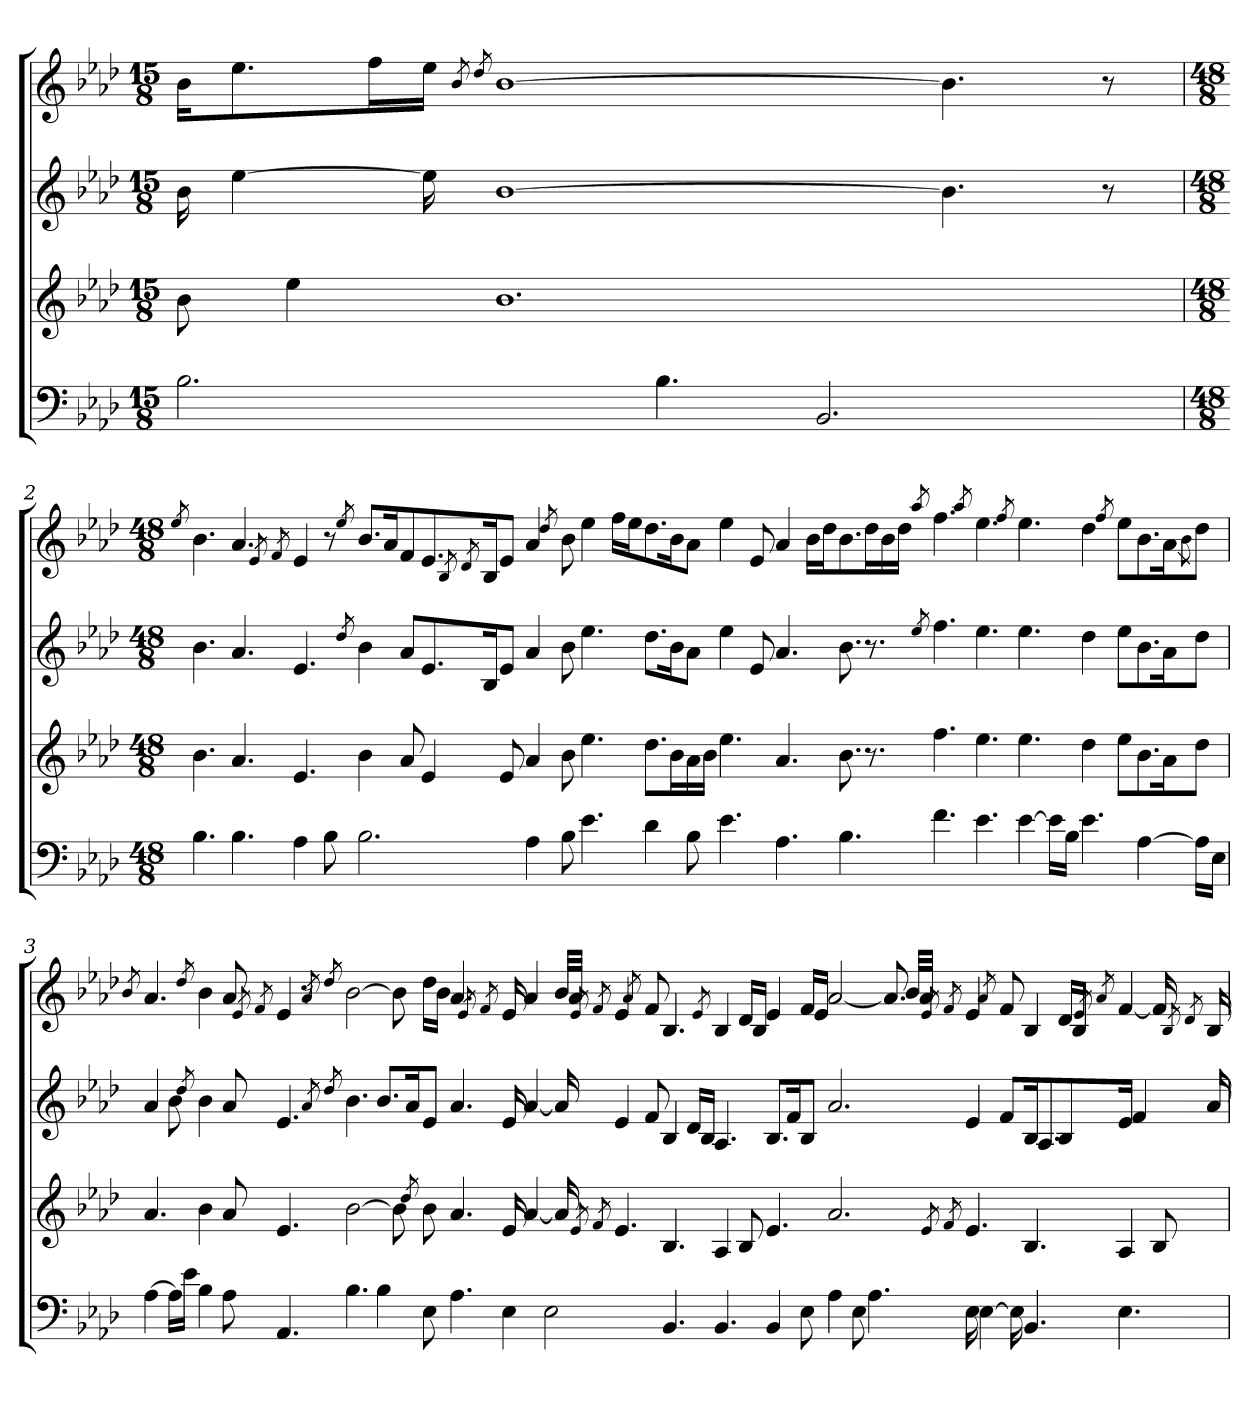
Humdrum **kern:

**kern	**kern	**kern	**kern
*part4	*part3	*part2	*part1
*staff4	*staff3	*staff2	*staff1
*clefF4	*clefG2	*clefG2	*clefG2
*k[b-e-a-d-]	*k[b-e-a-d-]	*k[b-e-a-d-]	*k[b-e-a-d-]
*M15/8	*M15/8	*M15/8	*M15/8
=1	=1	=1	=1
2.B-	8b-	16b-	16b-\KL
.	.	[4ee-	8.ee-\
.	4ee-	.	.
.	.	.	16ff\L
.	.	16ee-]	16ee-\JJ
.	.	.	8qb-
.	.	.	8qdd-
.	1.b-	[1b-	[1b-
4.B-	.	.	.
2.BB-	.	.	.
.	.	4.b-]	4.b-]
.	.	8r	8r
=2	=2	=2	=2
*M48/8	*M48/8	*M48/8	*M48/8
.	.	.	8qee-
4.B-	4.b-	4.b-	4.b-
4.B-	4.a-	4.a-	4.a-
.	.	.	8qe-
.	.	.	8qf
4A-	4.e-	4.e-	4e-
8B-	.	.	8r
.	.	8qdd-	8qee-
2.B-	4b-	4b-	8.b-/L
.	.	.	16a-/K
.	8a-	8a-/L	8f/
.	4e-	8.e-/	8.e-/
.	.	.	8qB-/
.	.	.	8qd-/
.	.	16B-/K	16B-/K
.	8e-	8e-/J	8e-/J
4A-	4a-	4a-	4a-
.	.	.	8qdd-
8B-	8b-	8b-	8b-
4.e-	4.ee-	4.ee-	4ee-
.	.	.	16ff\LL
.	.	.	16ee-\J
4d-	8.dd-\L	8.dd-\L	8.dd-\
.	16b-\L	16b-\K	16b-\K
8B-	16a-\	8a-\J	8a-\J
.	16b-\JJ	.	.
4.e-	4.ee-	4ee-	4ee-
.	.	8e-	8e-
4.A-	4.a-	4.a-	4a-
.	.	.	16b-\LL
.	.	.	16dd-\J
4.B-	8.b-	8.b-	8.b-\
.	8.r	8.r	16dd-\L
.	.	.	16b-\
.	.	.	16dd-\JJ
.	.	8qee-	8qaa-
4.f	4.ff	4.ff	4.ff
.	.	.	8qaa-
4.e-	4.ee-	4.ee-	4.ee-
.	.	.	8qff
[4e-	4.ee-	4.ee-	4.ee-
16e-\LL]	.	.	.
16B-\JJ	.	.	.
4.e-	4dd-	4dd-	4dd-
.	.	.	8qff
.	8ee-\L	8ee-\L	8ee-\L
[4A-	8.b-\	8.b-\	8.b-\
.	16a-\K	16a-\K	16a-\K
.	.	.	8qb-\
16A-\LL]	8dd-\J	8dd-\J	8dd-\J
16E-\JJ	.	.	.
=3	=3	=3	=3
.	.	.	8qb-
[4A-	4.a-	4a-	4.a-
16A-\LL]	.	8b-	.
16e-\JJ	.	.	.
.	.	8qdd-	8qdd-
4B-	4b-	4b-	4b-
8A-	8a-	8a-	8a-
.	.	.	8qe-
.	.	.	8qf
4.AA-	4.e-	4.e-	4e-
.	.	.	8r
.	.	8qa-	8qa-
.	.	8qdd-	8qdd-
4.B-	[2b-	4.b-	[2b-
4B-	.	8.b-/L	.
.	8b-]	.	8b-]
.	.	16a-/K	.
.	8qdd-	.	.
8E-	8b-	8e-/J	16dd-\LL
.	.	.	16b-\JJ
4.A-	4.a-	4.a-	4.a-
.	.	.	8qe-
.	.	.	8qf
4E-	16e-	16e-	16e-
.	[4a-	[4a-	4a-
2E-	.	.	.
.	16a-]	16a-]	32b-/LLL
.	.	.	32a-/JJJ
.	8qe-	.	8qe-
.	8qf	.	8qf
.	4.e-	4e-	4e-
.	.	.	8qa-
.	.	8f	8f
4.BB-	4.B-	4B-	4.B-
.	.	16d-/LL	.
.	.	16B-/JJ	.
.	.	.	8qe-
4.BB-	4A-	4.A-	4B-
.	8B-	.	16d-/LL
.	.	.	16B-/JJ
4BB-	4.e-	8.B-/L	4e-
.	.	16f/K	.
8E-	.	8B-/J	16f/LL
.	.	.	16e-/JJ
4A-	2.a-	2.a-	[2a-
8E-	.	.	.
4.A-	.	.	.
.	.	.	8.a-]
.	.	.	32b-/LLL
.	.	.	32a-/JJJ
.	8qe-	.	8qe-
.	8qf	.	8qf
16E-	4.e-	4e-	4e-
[4E-	.	.	.
.	.	.	8qa-
.	.	8f/L	8f
16E-]	.	.	.
4.BB-	4.B-	16B-/K	4B-
.	.	8.A-/	.
.	.	8B-/	16d-/LL
.	.	.	16B-/JJ
.	.	.	8qe-
.	.	.	8qa-
4.E-	4A-	16e-/Jk	[4f
.	.	4f	.
.	8B-	.	16f]
.	.	.	8qB-
.	.	.	8qd-
.	.	16a-	16B-
=	=	=	=
*-	*-	*-	*-
